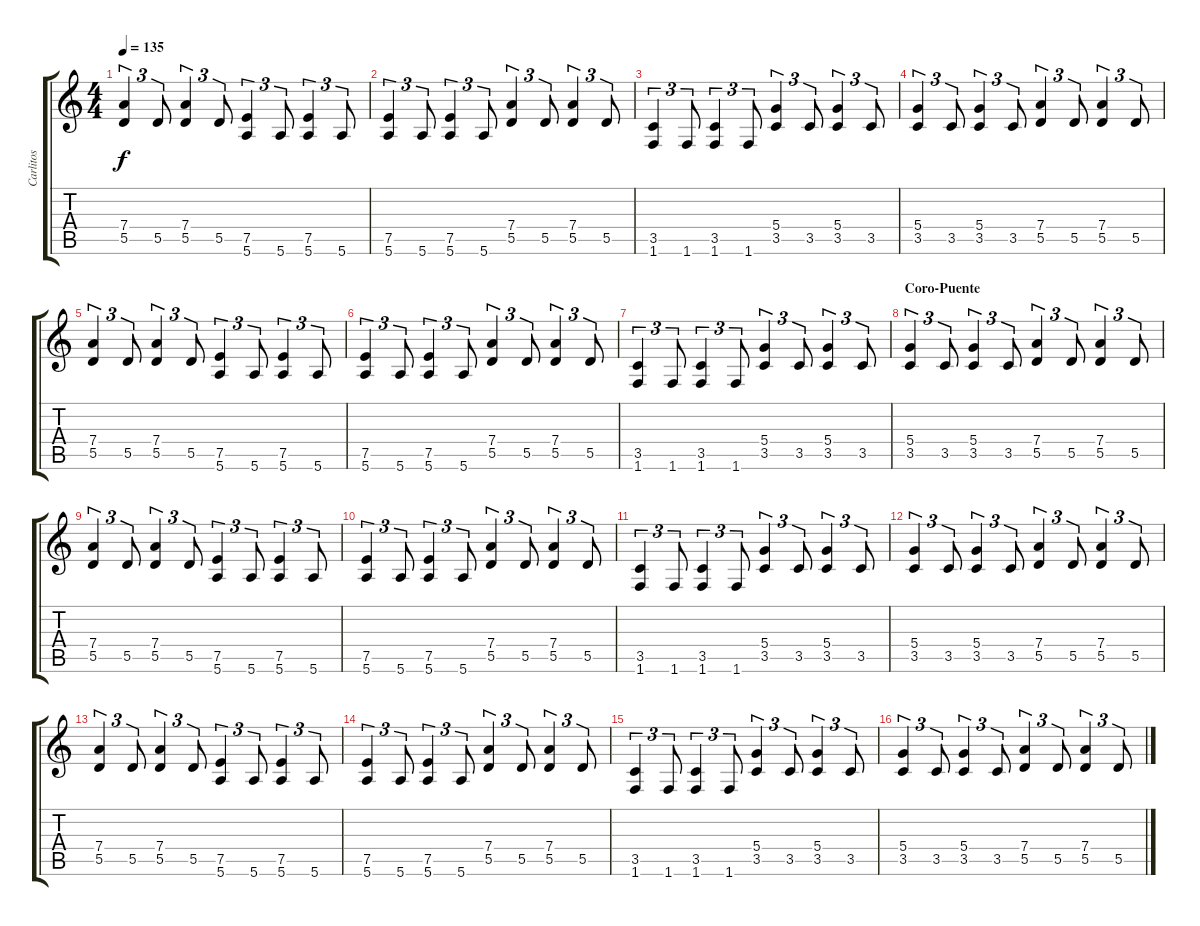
\track ("Carlitos" "Carlitos") {instrument overdrivenguitar}
\staff {score tabs}
\tuning (E4 B3 G3 D3 A2 E2) {hide}
\ts (4 4)
\tempo 135
\clef g2
\ks c
(7.4 5.5).4{tu (3 2) dy f} 5.5.8{tu (3 2)} (7.4 5.5).4{tu (3 2)} 5.5.8{tu (3 2)} (7.5 5.6).4{tu (3 2)} 5.6.8{tu (3 2)} (7.5 5.6).4{tu (3 2)} 5.6.8{tu (3 2)} |
(7.5 5.6).4{tu (3 2)} 5.6.8{tu (3 2)} (7.5 5.6).4{tu (3 2)} 5.6.8{tu (3 2)} (7.4 5.5).4{tu (3 2)} 5.5.8{tu (3 2)} (7.4 5.5).4{tu (3 2)} 5.5.8{tu (3 2)} |
(3.5 1.6).4{tu (3 2)} 1.6.8{tu (3 2)} (3.5 1.6).4{tu (3 2)} 1.6.8{tu (3 2)} (5.4 3.5).4{tu (3 2)} 3.5.8{tu (3 2)} (5.4 3.5).4{tu (3 2)} 3.5.8{tu (3 2)} |
(5.4 3.5).4{tu (3 2)} 3.5.8{tu (3 2)} (5.4 3.5).4{tu (3 2)} 3.5.8{tu (3 2)} (7.4 5.5).4{tu (3 2)} 5.5.8{tu (3 2)} (7.4 5.5).4{tu (3 2)} 5.5.8{tu (3 2)} |
(7.4 5.5).4{tu (3 2)} 5.5.8{tu (3 2)} (7.4 5.5).4{tu (3 2)} 5.5.8{tu (3 2)} (7.5 5.6).4{tu (3 2)} 5.6.8{tu (3 2)} (7.5 5.6).4{tu (3 2)} 5.6.8{tu (3 2)} |
(7.5 5.6).4{tu (3 2)} 5.6.8{tu (3 2)} (7.5 5.6).4{tu (3 2)} 5.6.8{tu (3 2)} (7.4 5.5).4{tu (3 2)} 5.5.8{tu (3 2)} (7.4 5.5).4{tu (3 2)} 5.5.8{tu (3 2)} |
(3.5 1.6).4{tu (3 2)} 1.6.8{tu (3 2)} (3.5 1.6).4{tu (3 2)} 1.6.8{tu (3 2)} (5.4 3.5).4{tu (3 2)} 3.5.8{tu (3 2)} (5.4 3.5).4{tu (3 2)} 3.5.8{tu (3 2)} |
\section ("" "Coro-Puente")
(5.4 3.5).4{tu (3 2)} 3.5.8{tu (3 2)} (5.4 3.5).4{tu (3 2)} 3.5.8{tu (3 2)} (7.4 5.5).4{tu (3 2)} 5.5.8{tu (3 2)} (7.4 5.5).4{tu (3 2)} 5.5.8{tu (3 2)} |
(7.4 5.5).4{tu (3 2)} 5.5.8{tu (3 2)} (7.4 5.5).4{tu (3 2)} 5.5.8{tu (3 2)} (7.5 5.6).4{tu (3 2)} 5.6.8{tu (3 2)} (7.5 5.6).4{tu (3 2)} 5.6.8{tu (3 2)} |
(7.5 5.6).4{tu (3 2)} 5.6.8{tu (3 2)} (7.5 5.6).4{tu (3 2)} 5.6.8{tu (3 2)} (7.4 5.5).4{tu (3 2)} 5.5.8{tu (3 2)} (7.4 5.5).4{tu (3 2)} 5.5.8{tu (3 2)} |
(3.5 1.6).4{tu (3 2)} 1.6.8{tu (3 2)} (3.5 1.6).4{tu (3 2)} 1.6.8{tu (3 2)} (5.4 3.5).4{tu (3 2)} 3.5.8{tu (3 2)} (5.4 3.5).4{tu (3 2)} 3.5.8{tu (3 2)} |
(5.4 3.5).4{tu (3 2)} 3.5.8{tu (3 2)} (5.4 3.5).4{tu (3 2)} 3.5.8{tu (3 2)} (7.4 5.5).4{tu (3 2)} 5.5.8{tu (3 2)} (7.4 5.5).4{tu (3 2)} 5.5.8{tu (3 2)} |
(7.4 5.5).4{tu (3 2)} 5.5.8{tu (3 2)} (7.4 5.5).4{tu (3 2)} 5.5.8{tu (3 2)} (7.5 5.6).4{tu (3 2)} 5.6.8{tu (3 2)} (7.5 5.6).4{tu (3 2)} 5.6.8{tu (3 2)} |
(7.5 5.6).4{tu (3 2)} 5.6.8{tu (3 2)} (7.5 5.6).4{tu (3 2)} 5.6.8{tu (3 2)} (7.4 5.5).4{tu (3 2)} 5.5.8{tu (3 2)} (7.4 5.5).4{tu (3 2)} 5.5.8{tu (3 2)} |
(3.5 1.6).4{tu (3 2)} 1.6.8{tu (3 2)} (3.5 1.6).4{tu (3 2)} 1.6.8{tu (3 2)} (5.4 3.5).4{tu (3 2)} 3.5.8{tu (3 2)} (5.4 3.5).4{tu (3 2)} 3.5.8{tu (3 2)} |
(5.4 3.5).4{tu (3 2)} 3.5.8{tu (3 2)} (5.4 3.5).4{tu (3 2)} 3.5.8{tu (3 2)} (7.4 5.5).4{tu (3 2)} 5.5.8{tu (3 2)} (7.4 5.5).4{tu (3 2)} 5.5.8{tu (3 2)}
